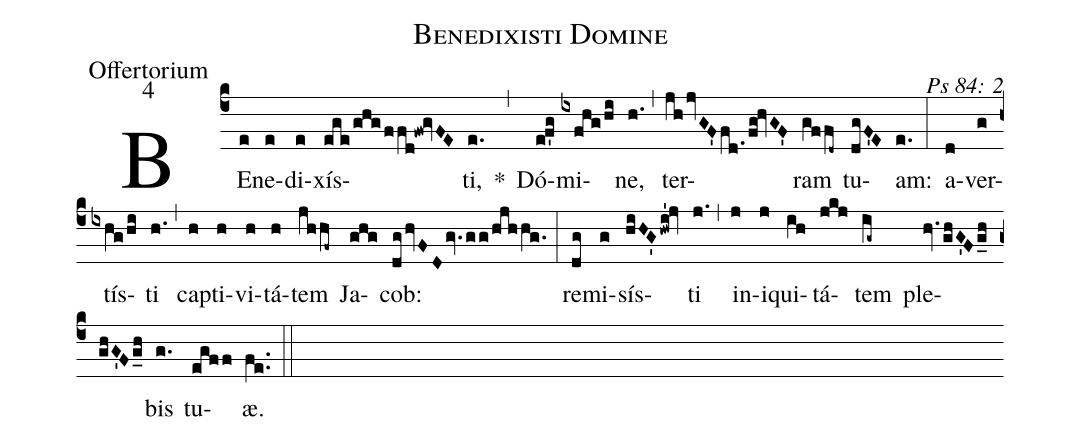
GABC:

name: Benedixisti Domine;
office-part: Offertorium;
mode: 4;
commentary: Ps 84: 2;
%%
(c4) BE(e)ne(e)di(e)xís(ege/ghgffd!fw!gvFE)ti,(e.) *(,) Dó(ef'g)mi(ixfhg/hi)ne,(h.) (,) ter(jhjvGF'fd./fg!hvGF')ram(gffd~) tu(dgF'E)am:(e.) (:)
a(d)ver(g)tís(ixhg/hi)ti(h.) (,) cap(h)ti(h)vi(h)tá(h)tem(jhhf~) Ja(ghg)cob:(dghvFDgv.gg/hjhhg.) (:)
re(dg)mi(g)sís(hiHG'hwi'!jv)ti(j.) (,) in(j)i(j)qui(ih)tá(jkj)tem(ig~) ple(hv.ghG'Fg_h ghG'Fg_h)bis(g.) tu(egff)æ.(fe..) (::)
